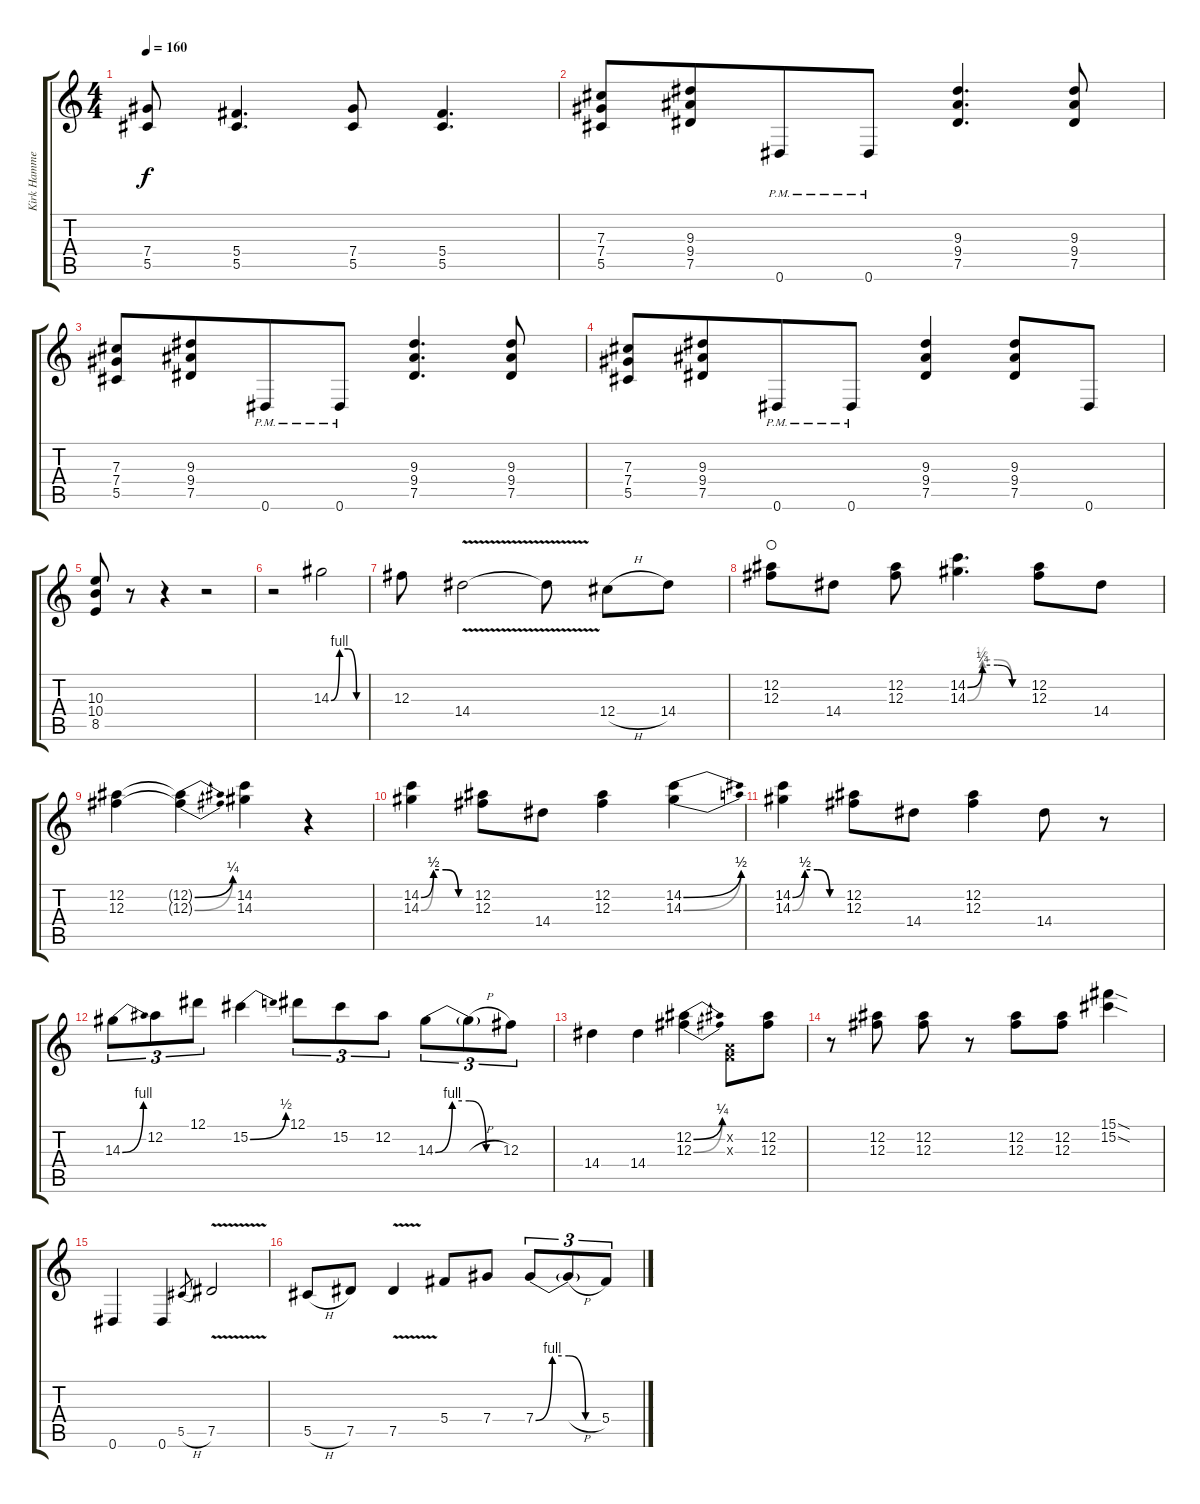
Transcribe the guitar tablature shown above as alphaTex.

\track ("Kirk Hammet" "Kirk Hamme") {instrument overdrivenguitar}
\staff {score tabs}
\tuning (Eb4 Bb3 Gb3 Db3 Ab2 Eb2) {hide}
\ts (4 4)
\tempo 160
\clef g2
\ks c
(7.4 5.5).8{dy f} (5.4 5.5).4{d} (7.4 5.5).8 (5.4 5.5).4{d} |
(7.3 7.4 5.5).8 (9.3 9.4 7.5).8{beam merge} 0.6{pm}.8 0.6{pm}.8 (9.3 9.4 7.5).4{d} (9.3 9.4 7.5).8 |
(7.3 7.4 5.5).8 (9.3 9.4 7.5).8{beam merge} 0.6{pm}.8 0.6{pm}.8 (9.3 9.4 7.5).4{d} (9.3 9.4 7.5).8 |
(7.3 7.4 5.5).8 (9.3 9.4 7.5).8{beam merge} 0.6{pm}.8 0.6{pm}.8 (9.3 9.4 7.5).4 (9.3 9.4 7.5).8 0.6.8 |
(10.3 10.4 8.5).8 r.8 r.4 r.2 |
r.2{volume 16} 14.3{be (custom 0 0 15 4 30 4 45 0 60 0)}.2 |
12.3.8 14.4{v}.2 14.4{t}.8 12.4{h}.8 14.4.8 |
(12.2 12.3).8{waho} 14.4.8 (12.2 12.3).8 (14.2{be (custom 0 0 15 1 30 1 45 0 60 0)} 14.3{be (custom 0 0 15 2 30 2 45 0 60 0)}).4{d} (12.2 12.3).8 14.4.8 |
(12.2 12.3).4 (12.2{be (bend 0 0 60 1) t} 12.3{be (bend 0 0 60 1) t}).4 (14.2 14.3).4 r.4 |
(14.2{be (custom 0 0 15 2 30 2 45 0 60 0)} 14.3{be (custom 0 0 15 2 30 2 45 0 60 0)}).4 (12.2 12.3).8 14.4.8 (12.2 12.3).4 (14.2{be (bend 0 0 60 2)} 14.3{be (bend 0 0 60 2)}).4 |
(14.2{be (custom 0 0 15 2 30 2 45 0 60 0)} 14.3{be (custom 0 0 15 2 30 2 45 0 60 0)}).4 (12.2 12.3).8 14.4.8 (12.2 12.3).4 14.4.8 r.8 |
14.3{be (bend 0 0 60 4)}.8{tu (3 2)} 12.2.8{tu (3 2)} 12.1.8{tu (3 2)} 15.2{be (bend 0 0 60 2)}.4 12.1.8{tu (3 2)} 15.2.8{tu (3 2)} 12.2.8{tu (3 2)} 14.3{be (custom 0 0 15 4 30 4 45 0 60 0)}.8{tu (3 2)} 14.3{h t}.8{tu (3 2)} 12.3.8{tu (3 2)} |
14.4.4 14.4.4 (12.2{be (bend 0 0 60 1)} 12.3{be (bend 0 0 60 1)}).4 (-1.2{x} -1.3{x}).8 (12.2 12.3).8 |
r.8 (12.2 12.3).8 (12.2 12.3).8 r.8 (12.2 12.3).8 (12.2 12.3).8 (15.1{sod} 15.2{sod}).4 |
0.6.4{volume 13} 0.6.4 5.5{h}.8{gr} 7.5{v}.2 |
5.5{h}.8 7.5.8 7.5{v}.4 5.4.8 7.4.8 7.4{be (custom 0 0 15 4 30 4 45 0 60 0)}.8{tu (3 2)} 7.4{h t}.8{tu (3 2)} 5.4.8{tu (3 2)}
